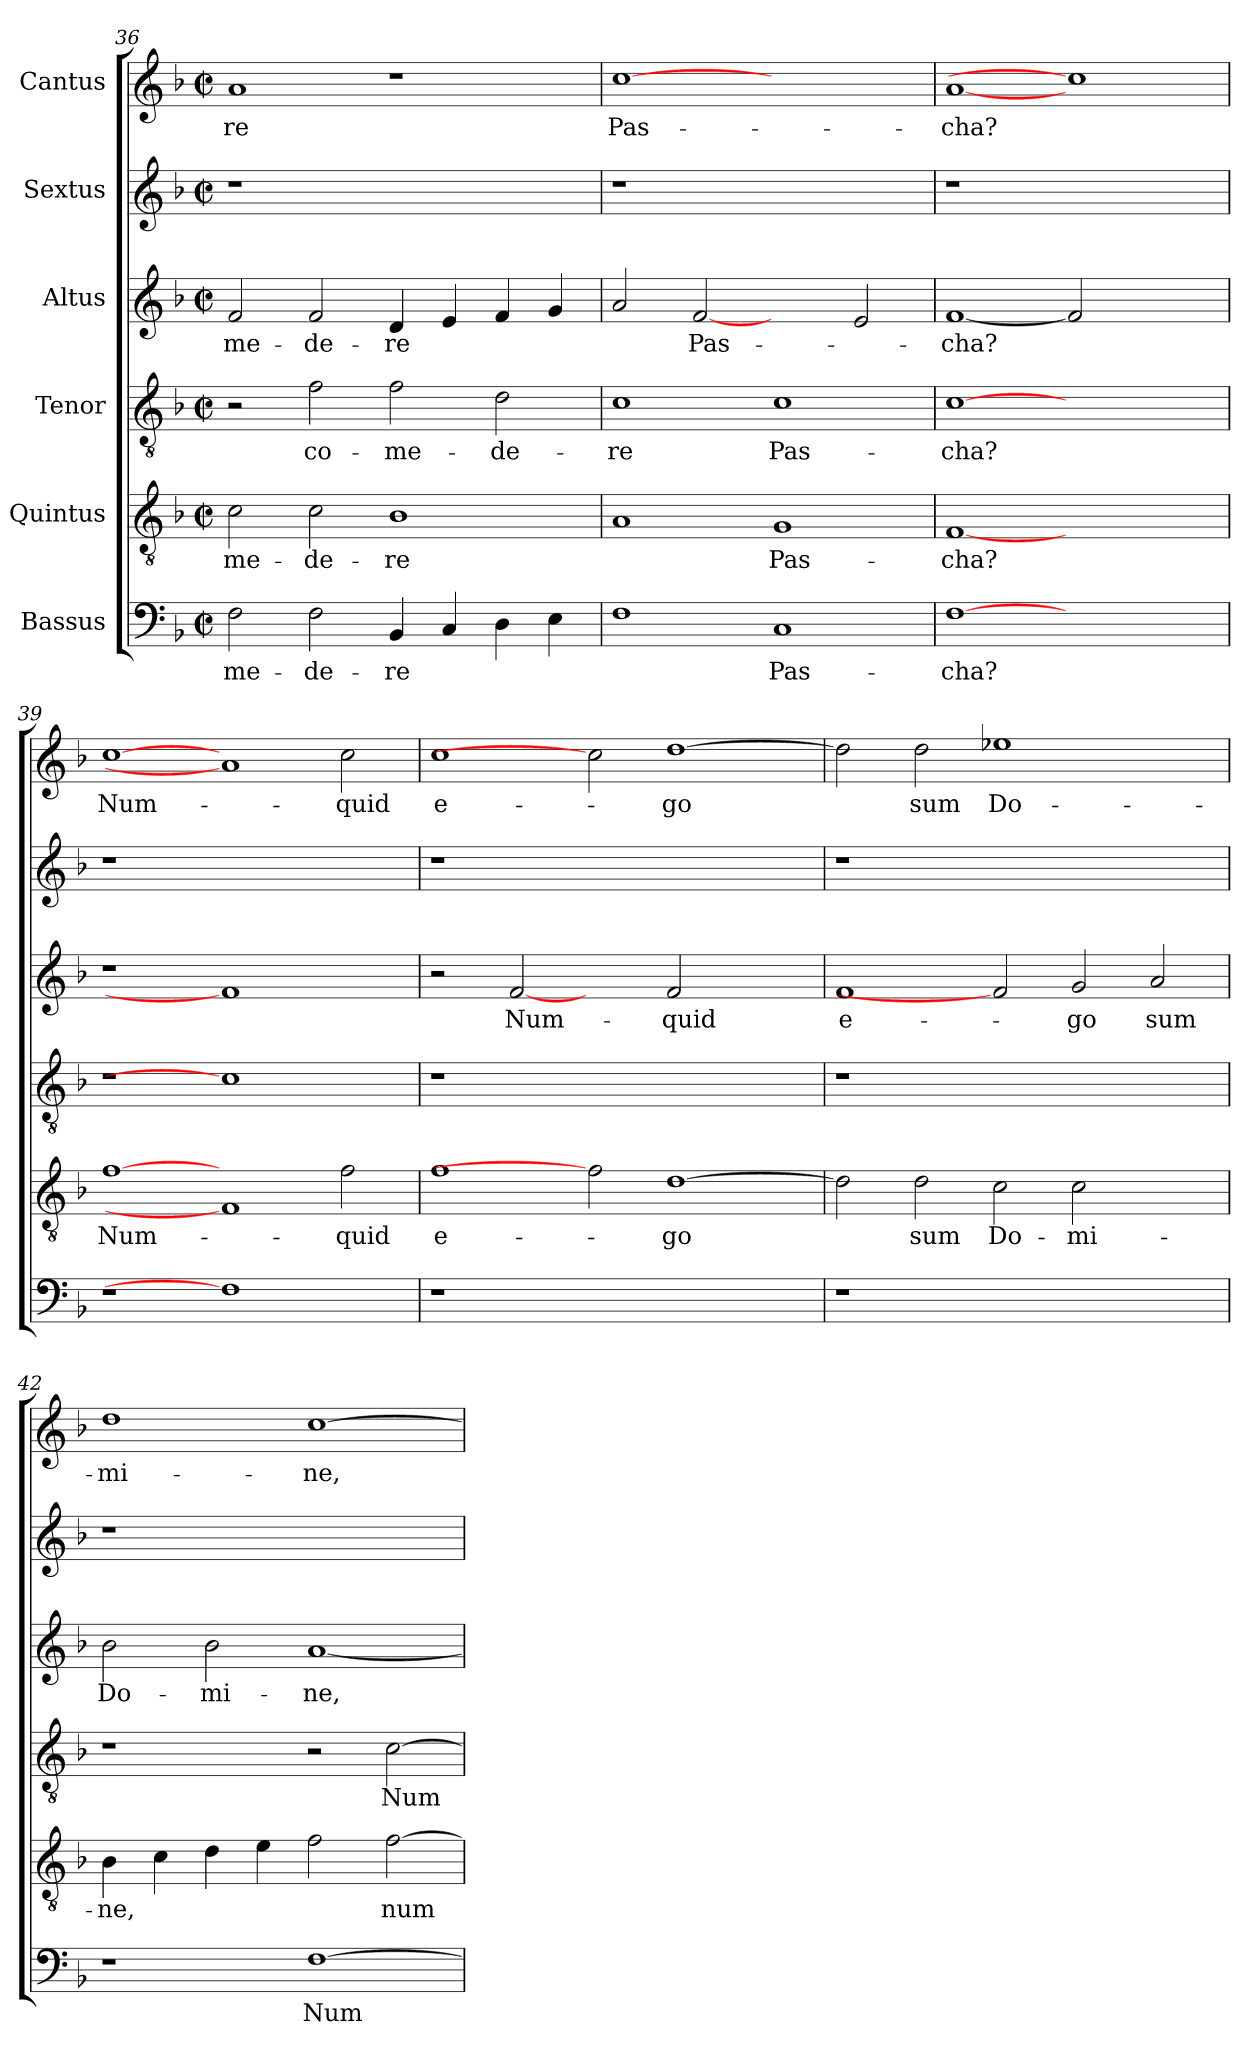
**kern	**text	**kern	**text	**kern	**text	**kern	**text	**kern	**kern	**text
*part6	*part6	*part5	*part5	*part4	*part4	*part3	*part3	*part2	*part1	*part1
*staff6	*staff6	*staff5	*staff5	*staff4	*staff4	*staff3	*staff3	*staff2	*staff1	*staff1
*I"Bassus	*	*I"Quintus	*	*I"Tenor	*	*I"Altus	*	*I"Sextus	*I"Cantus	*
*clefF4	*	*clefGv2	*	*clefGv2	*	*clefG2	*	*clefG2	*clefG2	*
*k[b-]	*	*k[b-]	*	*k[b-]	*	*k[b-]	*	*k[b-]	*k[b-]	*
*F:	*	*F:	*	*F:	*	*F:	*	*F:	*F:	*
*M2/2	*	*M2/2	*	*M2/2	*	*M2/2	*	*M2/2	*M2/2	*
*met(c|)	*	*met(c|)	*	*met(c|)	*	*met(c|)	*	*met(c|)	*met(c|)	*
=36	=36	=36	=36	=36	=36	=36	=36	=36	=36	=36
!	!LO:LY:b	!	!LO:LY:b	!	!	!	!LO:LY:b	!	!	!LO:LY:b
2F\	-me-	2c\	-me-	2r	.	2f/	-me-	1r	1a	-re
!	!LO:LY:b	!	!LO:LY:b	!	!LO:LY:b	!	!LO:LY:b	!	!	!
2F\	-de-	2c\	-de-	2f\	co-	2f/	-de-	.	.	.
!	!LO:LY:b	!	!LO:LY:b	!	!LO:LY:b	!	!LO:LY:b	!	!	!
4BB-/	-re	1B-	-re	2f\	-me-	4d/	-re	1ryy	1r	.
4C/	.	.	.	.	.	4e/	.	.	.	.
!	!	!	!	!	!LO:LY:b	!	!	!	!	!
4D\	.	.	.	2d\	-de-	4f/	.	.	.	.
4E\	.	.	.	.	.	4g/	.	.	.	.
!!LO:LB:g=z
=37	=37	=37	=37	=37	=37	=37	=37	=37	=37	=37
!	!	!	!	!	!LO:LY:b	!	!	!	!	!LO:LY:b
1F	.	1A	.	1c	-re	2a/	.	1r	[1cc	Pas-
!	!	!	!	!	!	!	!LO:LY:b	!	!	!
.	.	.	.	.	.	[2f	Pas-	.	.	.
!	!LO:LY:b	!	!LO:LY:b	!	!LO:LY:b	!	!	!	!	!
1C	Pas-	1G	Pas-	1c	Pas-	2ryy	.	1ryy	1ryy	.
.	.	.	.	.	.	2e/	.	.	.	.
=38	=38	=38	=38	=38	=38	=38	=38	=38	=38	=38
!	!LO:LY:b	!	!LO:LY:b	!	!LO:LY:b	!	!LO:LY:b	!	!	!LO:LY:b
[1F	-cha?	[1F	-cha?	[1c	-cha?	[1f	-cha?	1r	[1a	-cha?
1ryy	.	1ryy	.	1ryy	.	2f]	.	1ryy	1cc]	.
.	.	.	.	.	.	2ryy	.	.	.	.
=39	=39	=39	=39	=39	=39	=39	=39	=39	=39	=39
!	!	!	!LO:LY:b	!	!	!	!	!	!	!LO:LY:b
1r	.	[1f	Num-	1r	.	1r	.	1r	[1cc	Num-
1F]	.	1F]	.	1c]	.	1f]	.	1.ryy	1a]	.
!	!	!	!LO:LY:b	!	!	!	!	!	!	!LO:LY:b
2ryy	.	2f\	-quid	2ryy	.	2ryy	.	.	2cc\	-quid
=40	=40	=40	=40	=40	=40	=40	=40	=40	=40	=40
!	!	!	!LO:LY:b	!	!	!	!	!	!	!LO:LY:b
1r	.	1f	e-	1r	.	2r	.	1r	1cc	e-
!	!	!	!	!	!	!	!LO:LY:b	!	!	!
.	.	.	.	.	.	[2f	Num-	.	.	.
1.ryy	.	2f]	.	1.ryy	.	2ryy	.	1.ryy	2cc]	.
!	!	!	!LO:LY:b	!	!	!	!LO:LY:b	!	!	!LO:LY:b
.	.	[1d	-go	.	.	2f/	-quid	.	[1dd	-go
.	.	.	.	.	.	2ryy	.	.	.	.
=41	=41	=41	=41	=41	=41	=41	=41	=41	=41	=41
!	!	!	!	!	!	!	!LO:LY:b	!	!	!
1r	.	2d\]	.	1r	.	1f	e-	1r	2dd\]	.
!	!	!	!LO:LY:b	!	!	!	!	!	!	!LO:LY:b
.	.	2d\	sum	.	.	.	.	.	2dd\	sum
!	!	!	!LO:LY:b	!	!	!	!	!	!	!LO:LY:b
1.ryy	.	2c\	Do-	1.ryy	.	2f]	.	1.ryy	1ee-X	Do-
!	!	!	!LO:LY:b	!	!	!	!LO:LY:b	!	!	!
.	.	2c\	-mi-	.	.	2g/	-go	.	.	.
!	!	!	!	!	!	!	!LO:LY:b	!	!	!
.	.	2ryy	.	.	.	2a/	sum	.	2ryy	.
=42	=42	=42	=42	=42	=42	=42	=42	=42	=42	=42
!	!	!	!LO:LY:b	!	!	!	!LO:LY:b	!	!	!LO:LY:b
1r	.	4B-\	-ne,	1r	.	2b-\	Do-	1r	1dd	-mi-
.	.	4c\	.	.	.	.	.	.	.	.
!	!	!	!	!	!	!	!LO:LY:b	!	!	!
.	.	4d\	.	.	.	2b-\	-mi-	.	.	.
.	.	4e\	.	.	.	.	.	.	.	.
!	!LO:LY:b	!	!	!	!	!	!LO:LY:b	!	!	!LO:LY:b
[1F	Num-	2f\	.	2r	.	[1a	-ne,	1ryy	[1cc	-ne,
!	!	!	!LO:LY:b	!	!LO:LY:b	!	!	!	!	!
.	.	[2f\	num-	[2c\	Num-	.	.	.	.	.
=	=	=	=	=	=	=	=	=	=	=
*-	*-	*-	*-	*-	*-	*-	*-	*-	*-	*-
